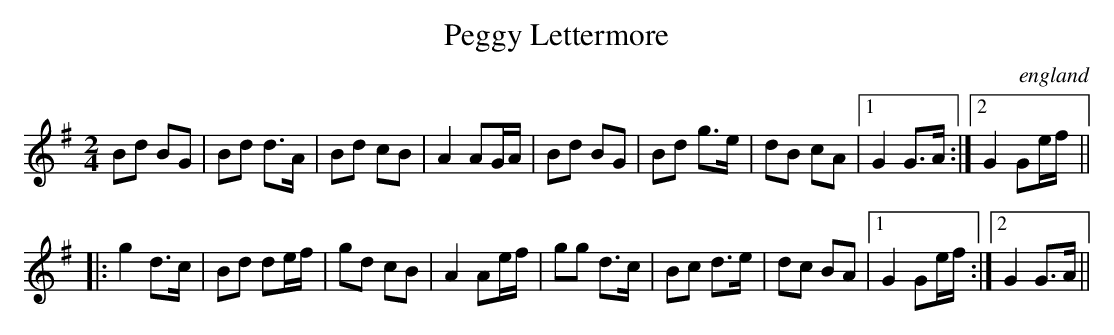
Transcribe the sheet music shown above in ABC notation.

X:1
T:Peggy Lettermore
O:england
M:2/4
L:1/8
K:G
Bd BG|Bd d>A|Bd cB|A2 AG/A/|Bd BG|Bd g>e|dB cA|1 G2 G>A:|2 G2 Ge/f/||
|:g2 d>c|Bd de/f/|gd cB|A2 Ae/f/|gg d>c|Bc d>e|dc BA|1 G2 Ge/f/:|2 G2 G>A||
